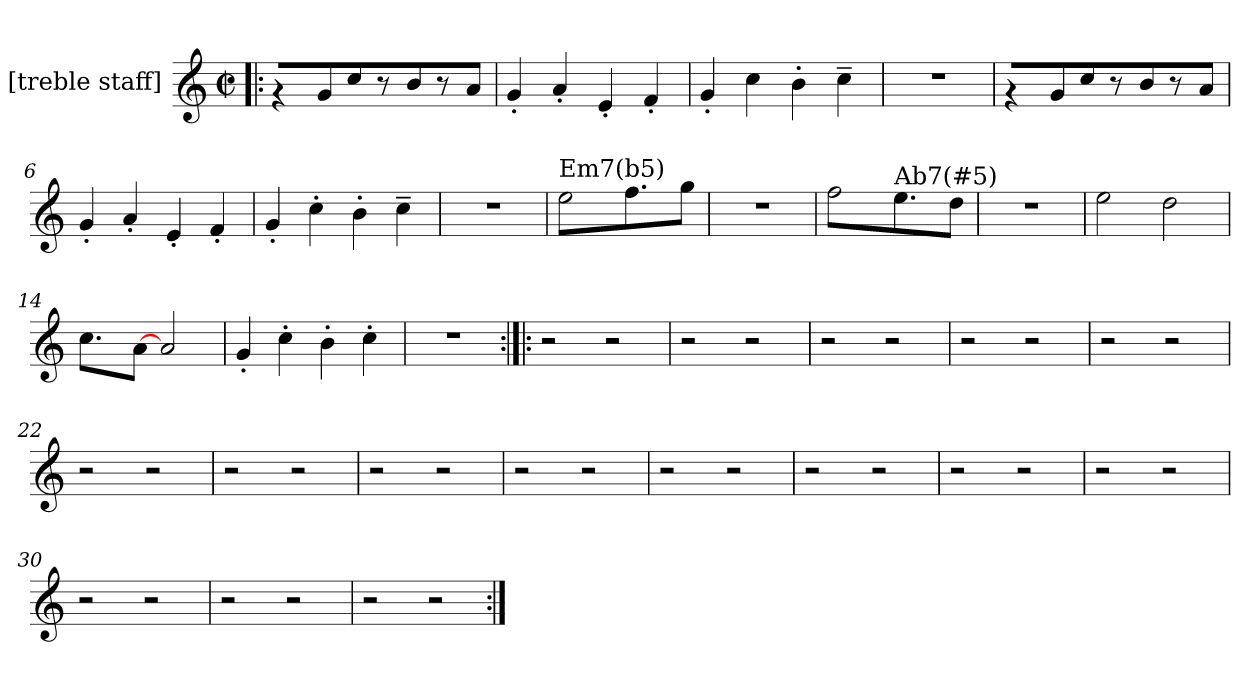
**kern
*part1
*staff1
*I"[treble staff]
*clefG2
*k[]
*C:
*M2/2
*met(c|)
=1!|:
4r
8gL
8cc
8r
8bJ
8r
8aJ
=2
4g'
4a'
4e'
4f'
=3
4g'
4cc
4b'
4cc~
=4
1r
!!LO:LB:g=z
=5
4r
8gL
8cc
8r
8bJ
8r
8aJ
=6
4g'
4a'
4e'
4f'
=7
4g'
4cc'
4b'
4cc~
=8
1r
!!LO:LB:g=z
=9
!LO:TX:a:t=Em7(b5)
2ee
4.ff
8ggJ
=10
1r
=11
2ff
!LO:TX:a:t=Ab7(#5)
4.ee
8ddJ
=12
1r
!!LO:LB:g=z
=13
2ee
2dd
=14
4.cc
[8aJ
2a
=15
4g'
4cc'
4b'
4cc'
=16
1r
!!LO:LB:g=z
=17:|!|:
2r
2r
=18
2r
2r
=19
2r
2r
=20
2r
2r
!!LO:LB:g=z
=21
2r
2r
=22
2r
2r
=23
2r
2r
=24
2r
2r
!!LO:LB:g=z
=25
2r
2r
=26
2r
2r
=27
2r
2r
=28
2r
2r
!!LO:LB:g=z
=29
2r
2r
=30
2r
2r
=31
2r
2r
=32
2r
2r
=:|!
*-
